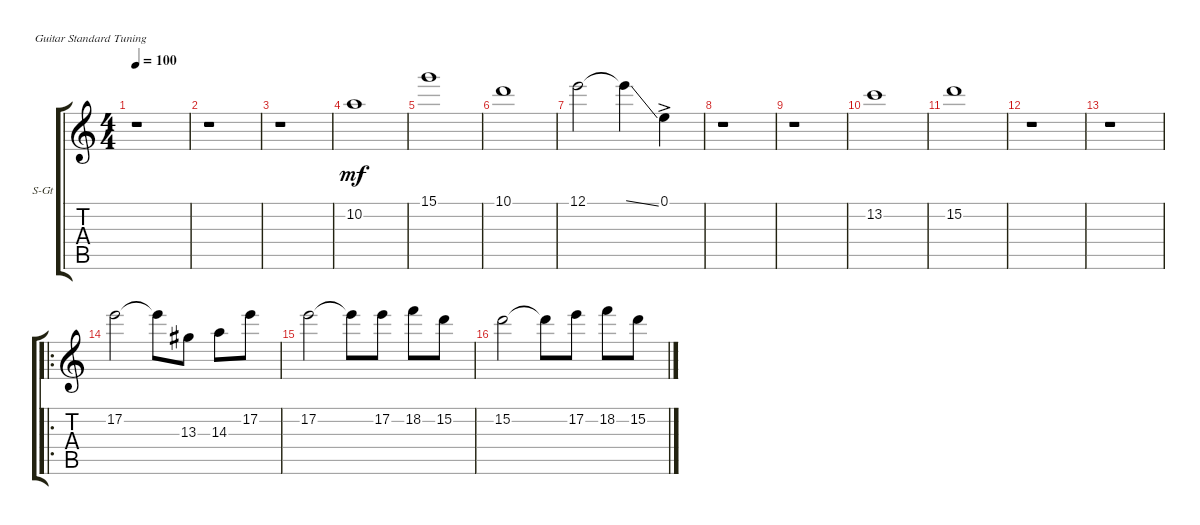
\defaultSystemsLayout 4
\bracketExtendMode groupsimilarinstruments
\firstSystemTrackNameOrientation horizontal
\otherSystemsTrackNameOrientation horizontal
\track ("Synth" "S-Gt") {instrument acousticguitarsteel}
\staff {score tabs}
\tuning (E4 B3 G3 D3 A2 E2)
\ts (4 4)
\tempo 100
\clef g2
\ks c
r.1{dy mf} |
r.1 |
r.1 |
10.2.1 |
15.1.1 |
10.1.1 |
12.1.2 12.1{ss t}.4 0.1{ac}.4 |
r.1 |
r.1 |
13.2.1 |
15.2.1 |
r.1 |
r.1 |
\ro
17.2.2 17.2{t}.8 13.3.8 14.3.8 17.2.8 |
17.2.2 17.2{t}.8 17.2.8 18.2.8 15.2.8 |
15.2.2 15.2{t}.8 17.2.8 18.2.8 15.2.8
